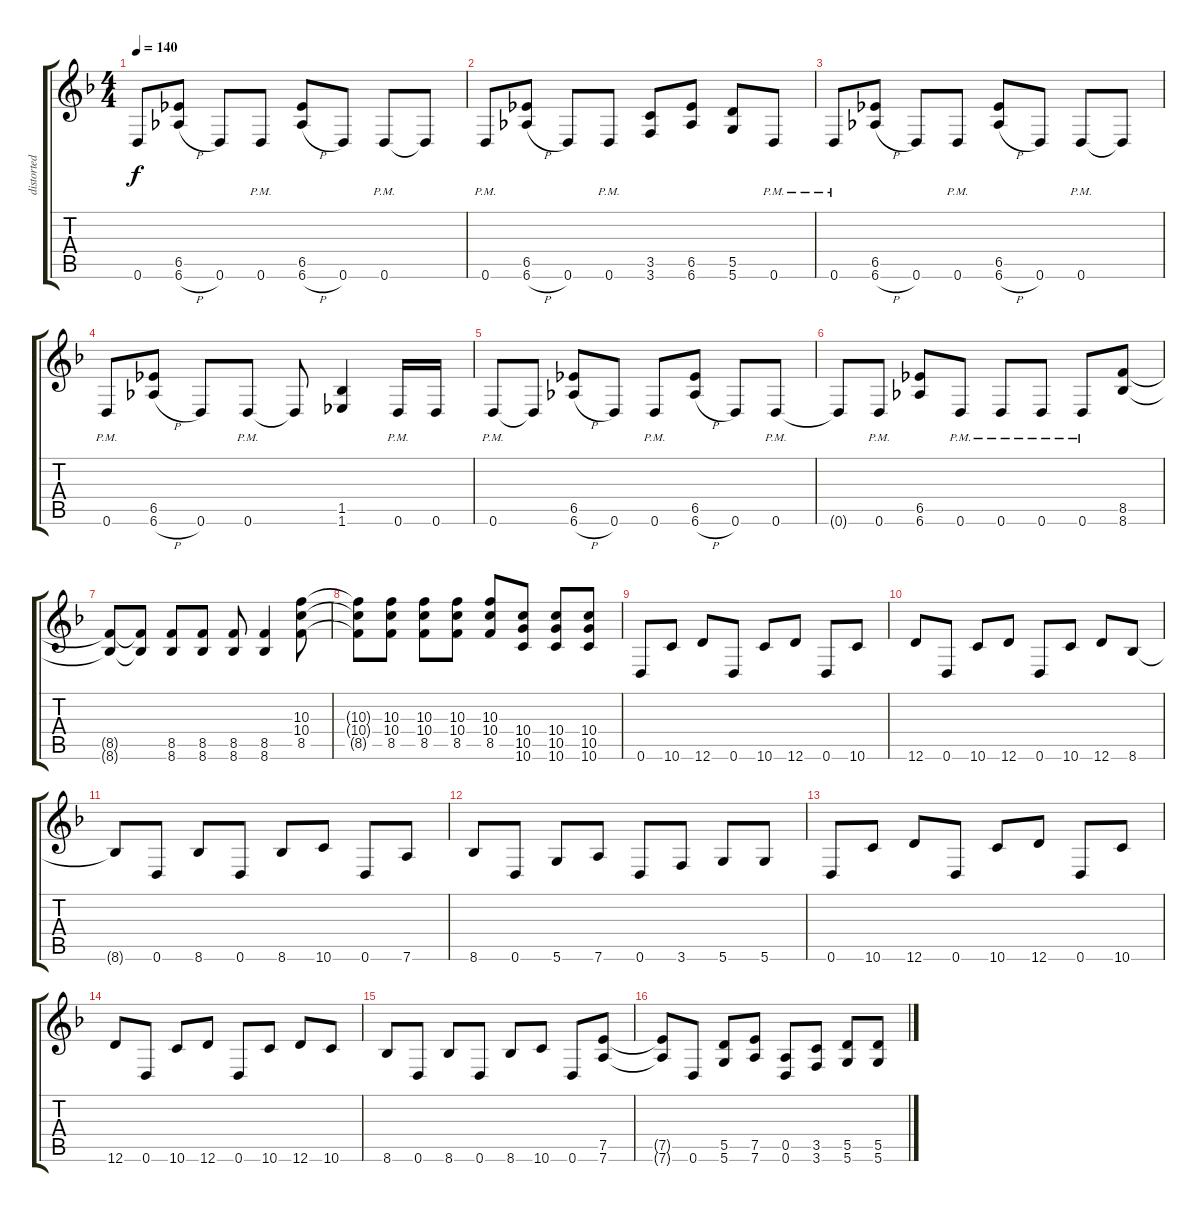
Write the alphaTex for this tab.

\track ("distorted guitar" "distorted ") {instrument distortionguitar}
\staff {score tabs}
\tuning (E4 B3 G3 D3 A2 D2) {hide}
\ts (4 4)
\tempo 140
\clef g2
\ks f
0.6{t}.8{dy f} (6.5 6.6{h}).8 0.6.8 0.6{pm}.8 (6.5 6.6{h}).8 0.6.8 0.6{pm}.8 0.6{t}.8 |
0.6{pm}.8 (6.5 6.6{h}).8 0.6.8 0.6{pm}.8 (3.5 3.6).8 (6.5 6.6).8 (5.5 5.6).8 0.6{pm}.8 |
0.6{pm}.8 (6.5 6.6{h}).8 0.6.8 0.6{pm}.8 (6.5 6.6{h}).8 0.6.8 0.6{pm}.8 0.6{t}.8 |
0.6{pm}.8 (6.5 6.6{h}).8 0.6.8 0.6{pm}.8 0.6{t}.8 (1.5 1.6).4 0.6{pm}.16 0.6.16 |
0.6{pm}.8 0.6{t}.8 (6.5 6.6{h}).8 0.6.8 0.6{pm}.8 (6.5 6.6{h}).8 0.6.8 0.6{pm}.8 |
0.6{t}.8 0.6{pm}.8 (6.5 6.6).8 0.6{pm}.8 0.6{pm}.8 0.6{pm}.8 0.6{pm}.8 (8.5 8.6).8 |
(8.5{t} 8.6{t}).8 (8.5{t} 8.6{t}).8 (8.5 8.6).8 (8.5 8.6).8 (8.5 8.6).8 (8.5 8.6).4 (10.3 10.4 8.5).8 |
(10.3{t} 10.4{t} 8.5{t}).8 (10.3 10.4 8.5).8 (10.3 10.4 8.5).8 (10.3 10.4 8.5).8 (10.3 10.4 8.5).8 (10.4 10.5 10.6).8 (10.4 10.5 10.6).8 (10.4 10.5 10.6).8 |
0.6.8 10.6.8 12.6.8 0.6.8 10.6.8 12.6.8 0.6.8 10.6.8 |
12.6.8 0.6.8 10.6.8 12.6.8 0.6.8 10.6.8 12.6.8 8.6.8 |
8.6{t}.8 0.6.8 8.6.8 0.6.8 8.6.8 10.6.8 0.6.8 7.6.8 |
8.6.8 0.6.8 5.6.8 7.6.8 0.6.8 3.6.8 5.6.8 5.6.8 |
0.6.8 10.6.8 12.6.8 0.6.8 10.6.8 12.6.8 0.6.8 10.6.8 |
12.6.8 0.6.8 10.6.8 12.6.8 0.6.8 10.6.8 12.6.8 10.6.8 |
8.6.8 0.6.8 8.6.8 0.6.8 8.6.8 10.6.8 0.6.8 (7.5 7.6).8 |
(7.5{t} 7.6{t}).8 0.6.8 (5.5 5.6).8 (7.5 7.6).8 (0.5 0.6).8 (3.5 3.6).8 (5.5 5.6).8 (5.5 5.6).8
